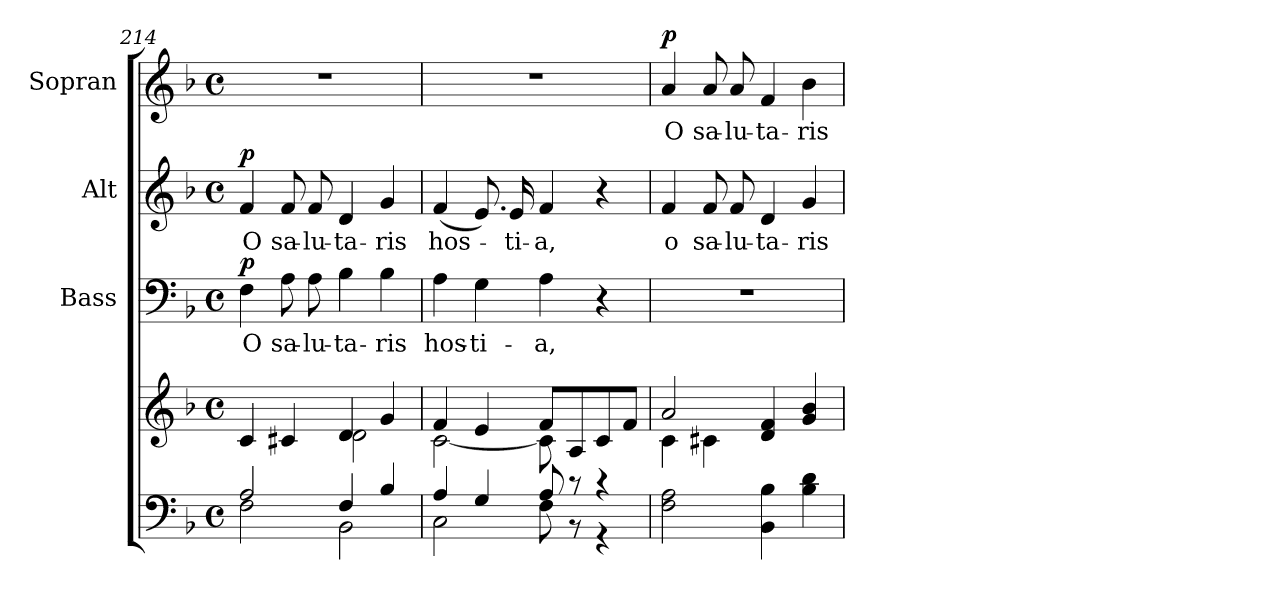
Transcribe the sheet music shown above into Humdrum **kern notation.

**kern	**kern	**kern	**text	**dynam	**kern	**text	**dynam	**kern	**text	**dynam
*part4	*part4	*part3	*part3	*part3	*part2	*part2	*part2	*part1	*part1	*part1
*staff5	*staff4	*staff3	*staff3	*staff3	*staff2	*staff2	*staff2	*staff1	*staff1	*staff1
*	*	*I"Bass	*	*	*I"Alt	*	*	*I"Sopran	*	*
*	*	*I'B.	*	*	*I'A	*	*	*I'S	*	*
*clefF4	*clefG2	*clefF4	*	*	*clefG2	*	*	*clefG2	*	*
*k[b-]	*k[b-]	*k[b-]	*	*	*k[b-]	*	*	*k[b-]	*	*
*F:	*F:	*F:	*	*	*F:	*	*	*F:	*	*
*M4/4	*M4/4	*M4/4	*	*	*M4/4	*	*	*M4/4	*	*
*met(c)	*met(c)	*met(c)	*	*	*met(c)	*	*	*met(c)	*	*
=214	=214	=214	=214	=214	=214	=214	=214	=214	=214	=214
*^	*^	*	*	*	*	*	*	*	*	*
!	!	!	!	!	!LO:LY:b	!LO:DY:a	!	!LO:LY:b	!LO:DY:a	!	!	!
2A/	2F\	4c/	2ryy	4F\	O	p	4f/	O	p	1r	.	.
!	!	!	!	!	!LO:LY:b	!	!	!LO:LY:b	!	!	!	!
.	.	4c#X/	.	8A\	sa-	.	8f/	sa-	.	.	.	.
!	!	!	!	!	!LO:LY:b	!	!	!LO:LY:b	!	!	!	!
.	.	.	.	8A\	-lu-	.	8f/	-lu-	.	.	.	.
!	!	!	!	!	!LO:LY:b	!	!	!LO:LY:b	!	!	!	!
4F/	2BB-\	4d/	2d\	4B-\	-ta-	.	4d/	-ta-	.	.	.	.
!	!	!	!	!	!LO:LY:b	!	!	!LO:LY:b	!	!	!	!
4B-/	.	4g/	.	4B-\	-ris	.	4g/	-ris	.	.	.	.
=215	=215	=215	=215	=215	=215	=215	=215	=215	=215	=215	=215	=215
!	!	!	!	!	!LO:LY:b	!	!	!LO:LY:b	!	!	!	!
4A/	2C\	4f/	[<2c\	4A\	hos-	.	(<4f/	hos-	.	1r	.	.
!	!	!	!	!	!LO:LY:b	!	!	!	!	!	!	!
4G/	.	4e/	.	4G\	-ti-	.	8.e/)	.	.	.	.	.
!	!	!	!	!	!	!	!	!LO:LY:b	!	!	!	!
.	.	.	.	.	.	.	16e/	-ti-	.	.	.	.
!	!	!	!	!	!LO:LY:b	!	!	!LO:LY:b	!	!	!	!
8A/	8F\	8f/L	8c\]	4A\	-a,	.	4f/	-a,	.	.	.	.
8r	8r	8A/	4.ryy	.	.	.	.	.	.	.	.	.
4r	4r	8c/	.	4r	.	.	4r	.	.	.	.	.
.	.	8f/J	.	.	.	.	.	.	.	.	.	.
*v	*v	*	*	*	*	*	*	*	*	*	*	*
=216	=216	=216	=216	=216	=216	=216	=216	=216	=216	=216	=216
!	!	!	!	!	!	!	!LO:LY:b	!	!	!LO:LY:b	!LO:DY:a
2F\ 2A\	2a/	4c\	1r	.	.	4f/	o	.	4a/	O	p
!	!	!	!	!	!	!	!LO:LY:b	!	!	!LO:LY:b	!
.	.	4c#X\	.	.	.	8f/	sa-	.	8a/	sa-	.
!	!	!	!	!	!	!	!LO:LY:b	!	!	!LO:LY:b	!
.	.	.	.	.	.	8f/	-lu-	.	8a/	-lu-	.
!	!	!	!	!	!	!	!LO:LY:b	!	!	!LO:LY:b	!
4BB-\ 4B-\	4d/ 4f/	2ryy	.	.	.	4d/	-ta-	.	4f/	-ta-	.
!	!	!	!	!	!	!	!LO:LY:b	!	!	!LO:LY:b	!
4B-\ 4d\	4g/ 4b-/	.	.	.	.	4g/	-ris	.	4b-\	-ris	.
*	*v	*v	*	*	*	*	*	*	*	*	*
=	=	=	=	=	=	=	=	=	=	=
*-	*-	*-	*-	*-	*-	*-	*-	*-	*-	*-
